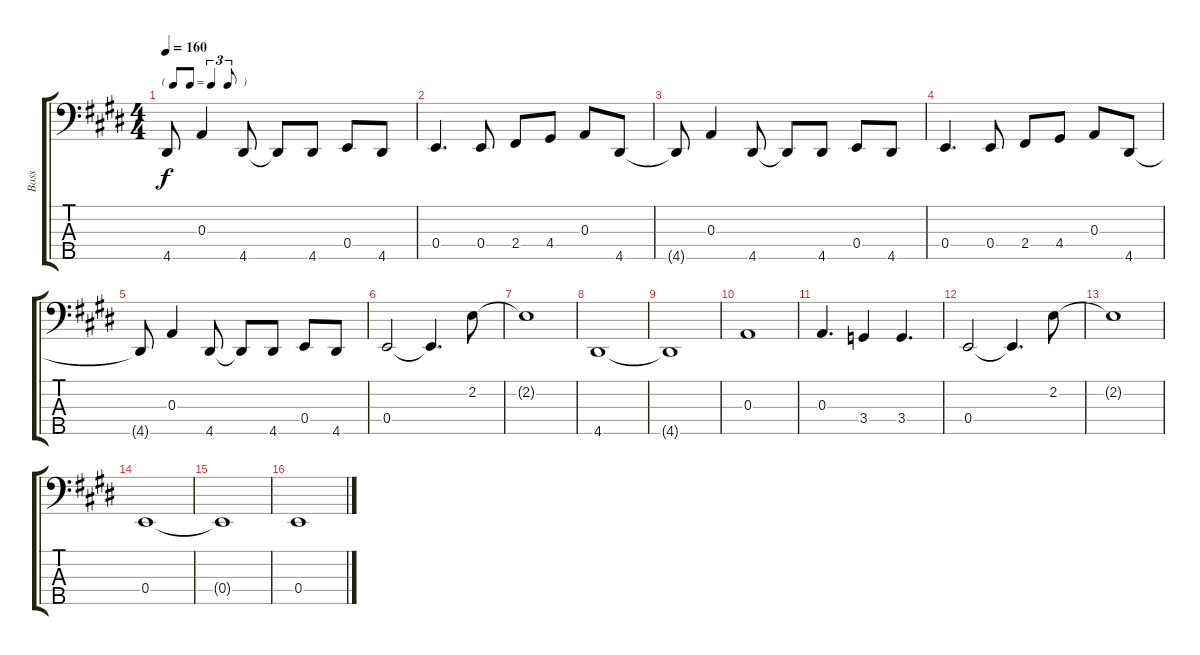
\track ("Bass" "Bass") {instrument electricbassfinger}
\staff {score tabs}
\tuning (G2 D2 A1 E1 B0) {hide}
\ts (4 4)
\tf triplet8th
\tempo 160
\clef f4
\ks e
4.5{t}.8{dy f} 0.3.4 4.5.8 4.5{t}.8 4.5.8 0.4.8 4.5.8 |
0.4.4{d} 0.4.8 2.4.8 4.4.8 0.3.8 4.5.8 |
4.5{t}.8 0.3.4 4.5.8 4.5{t}.8 4.5.8 0.4.8 4.5.8 |
0.4.4{d} 0.4.8 2.4.8 4.4.8 0.3.8 4.5.8 |
4.5{t}.8 0.3.4 4.5.8 4.5{t}.8 4.5.8 0.4.8 4.5.8 |
0.4.2 0.4{t}.4{d} 2.2.8 |
2.2{t}.1 |
4.5.1 |
4.5{t}.1 |
0.3.1 |
0.3.4{d} 3.4.4 3.4.4{d} |
0.4.2 0.4{t}.4{d} 2.2.8 |
2.2{t}.1 |
0.4.1 |
0.4{t}.1 |
0.4.1
